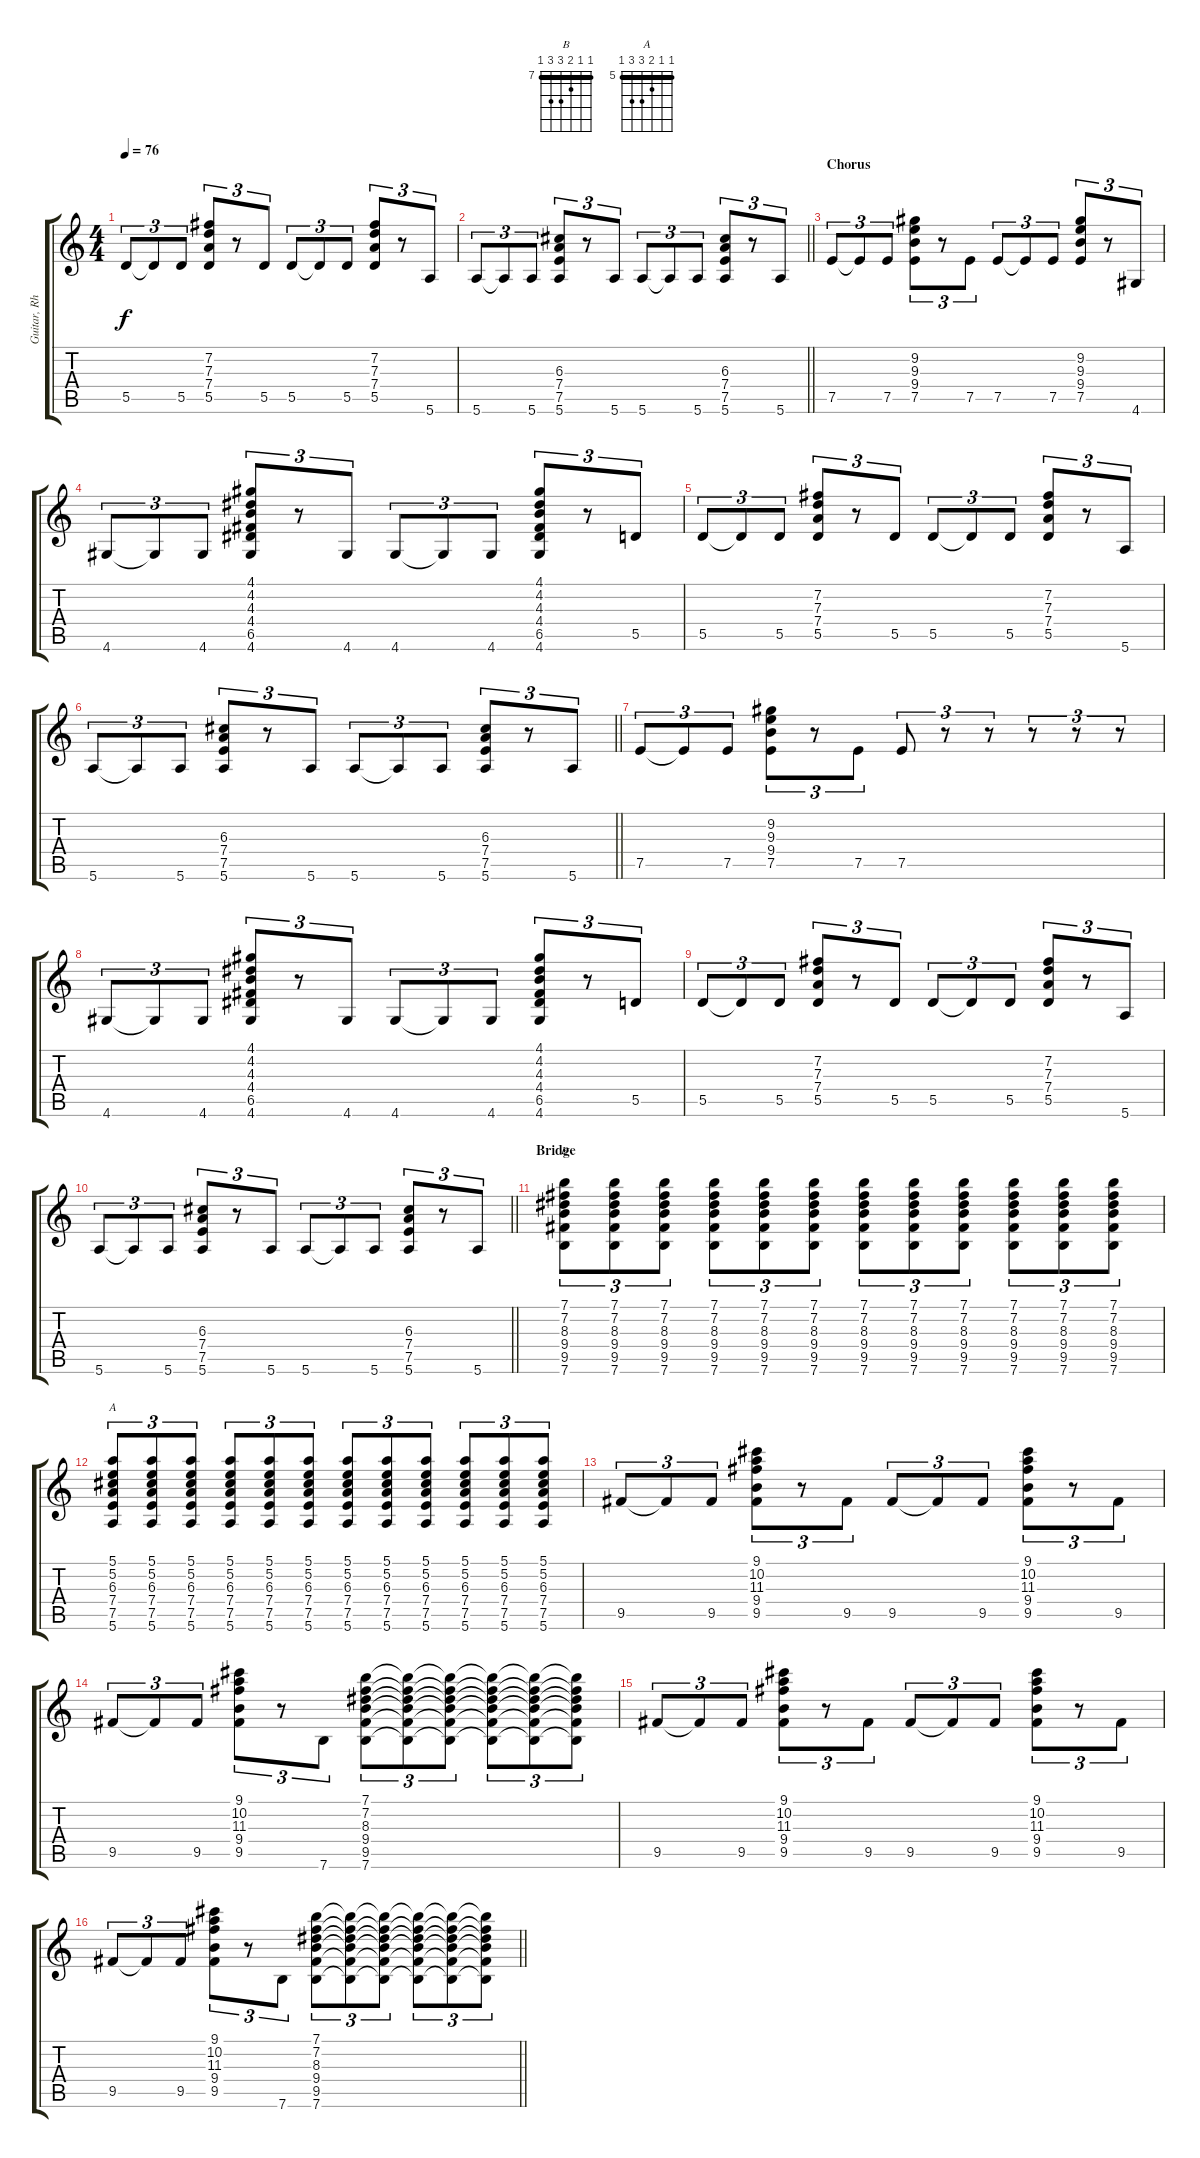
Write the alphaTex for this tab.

\track ("Guitar, Rhythm" "Guitar, Rh") {instrument acousticguitarsteel}
\staff {score tabs}
\tuning (E4 B3 G3 D3 A2 E2) {hide}
\chord ("B" 7 7 8 9 9 7) {firstfret 7 barre 7}
\chord ("A" 5 5 6 7 7 5) {firstfret 5 barre 5}
\ts (4 4)
\tempo 76
\clef g2
\ks c
5.5.8{tu (3 2) dy f} 5.5{t}.8{tu (3 2)} 5.5.8{tu (3 2)} (7.2 7.3 7.4 5.5).8{tu (3 2)} r.8{tu (3 2)} 5.5.8{tu (3 2)} 5.5.8{tu (3 2)} 5.5{t}.8{tu (3 2)} 5.5.8{tu (3 2)} (7.2 7.3 7.4 5.5).8{tu (3 2)} r.8{tu (3 2)} 5.6.8{tu (3 2)} |
\barLineRight lightlight
5.6.8{tu (3 2)} 5.6{t}.8{tu (3 2)} 5.6.8{tu (3 2)} (6.3 7.4 7.5 5.6).8{tu (3 2)} r.8{tu (3 2)} 5.6.8{tu (3 2)} 5.6.8{tu (3 2)} 5.6{t}.8{tu (3 2)} 5.6.8{tu (3 2)} (6.3 7.4 7.5 5.6).8{tu (3 2)} r.8{tu (3 2)} 5.6.8{tu (3 2)} |
\section ("" "Chorus")
7.5.8{tu (3 2)} 7.5{t}.8{tu (3 2)} 7.5.8{tu (3 2)} (9.2 9.3 9.4 7.5).8{tu (3 2)} r.8{tu (3 2)} 7.5.8{tu (3 2)} 7.5.8{tu (3 2)} 7.5{t}.8{tu (3 2)} 7.5.8{tu (3 2)} (9.2 9.3 9.4 7.5).8{tu (3 2)} r.8{tu (3 2)} 4.6.8{tu (3 2)} |
4.6.8{tu (3 2)} 4.6{t}.8{tu (3 2)} 4.6.8{tu (3 2)} (4.1 4.2 4.3 4.4 6.5 4.6).8{tu (3 2)} r.8{tu (3 2)} 4.6.8{tu (3 2)} 4.6.8{tu (3 2)} 4.6{t}.8{tu (3 2)} 4.6.8{tu (3 2)} (4.1 4.2 4.3 4.4 6.5 4.6).8{tu (3 2)} r.8{tu (3 2)} 5.5.8{tu (3 2)} |
5.5.8{tu (3 2)} 5.5{t}.8{tu (3 2)} 5.5.8{tu (3 2)} (7.2 7.3 7.4 5.5).8{tu (3 2)} r.8{tu (3 2)} 5.5.8{tu (3 2)} 5.5.8{tu (3 2)} 5.5{t}.8{tu (3 2)} 5.5.8{tu (3 2)} (7.2 7.3 7.4 5.5).8{tu (3 2)} r.8{tu (3 2)} 5.6.8{tu (3 2)} |
\barLineRight lightlight
5.6.8{tu (3 2)} 5.6{t}.8{tu (3 2)} 5.6.8{tu (3 2)} (6.3 7.4 7.5 5.6).8{tu (3 2)} r.8{tu (3 2)} 5.6.8{tu (3 2)} 5.6.8{tu (3 2)} 5.6{t}.8{tu (3 2)} 5.6.8{tu (3 2)} (6.3 7.4 7.5 5.6).8{tu (3 2)} r.8{tu (3 2)} 5.6.8{tu (3 2)} |
7.5.8{tu (3 2)} 7.5{t}.8{tu (3 2)} 7.5.8{tu (3 2)} (9.2 9.3 9.4 7.5).8{tu (3 2)} r.8{tu (3 2)} 7.5.8{tu (3 2)} 7.5.8{tu (3 2)} r.8{tu (3 2)} r.8{tu (3 2)} r.8{tu (3 2)} r.8{tu (3 2)} r.8{tu (3 2)} |
4.6.8{tu (3 2)} 4.6{t}.8{tu (3 2)} 4.6.8{tu (3 2)} (4.1 4.2 4.3 4.4 6.5 4.6).8{tu (3 2)} r.8{tu (3 2)} 4.6.8{tu (3 2)} 4.6.8{tu (3 2)} 4.6{t}.8{tu (3 2)} 4.6.8{tu (3 2)} (4.1 4.2 4.3 4.4 6.5 4.6).8{tu (3 2)} r.8{tu (3 2)} 5.5.8{tu (3 2)} |
5.5.8{tu (3 2)} 5.5{t}.8{tu (3 2)} 5.5.8{tu (3 2)} (7.2 7.3 7.4 5.5).8{tu (3 2)} r.8{tu (3 2)} 5.5.8{tu (3 2)} 5.5.8{tu (3 2)} 5.5{t}.8{tu (3 2)} 5.5.8{tu (3 2)} (7.2 7.3 7.4 5.5).8{tu (3 2)} r.8{tu (3 2)} 5.6.8{tu (3 2)} |
\barLineRight lightlight
5.6.8{tu (3 2)} 5.6{t}.8{tu (3 2)} 5.6.8{tu (3 2)} (6.3 7.4 7.5 5.6).8{tu (3 2)} r.8{tu (3 2)} 5.6.8{tu (3 2)} 5.6.8{tu (3 2)} 5.6{t}.8{tu (3 2)} 5.6.8{tu (3 2)} (6.3 7.4 7.5 5.6).8{tu (3 2)} r.8{tu (3 2)} 5.6.8{tu (3 2)} |
\section ("" "Bridge")
(7.1 7.2 8.3 9.4 9.5 7.6).8{tu (3 2) ch "B"} (7.1 7.2 8.3 9.4 9.5 7.6).8{tu (3 2)} (7.1 7.2 8.3 9.4 9.5 7.6).8{tu (3 2)} (7.1 7.2 8.3 9.4 9.5 7.6).8{tu (3 2)} (7.1 7.2 8.3 9.4 9.5 7.6).8{tu (3 2)} (7.1 7.2 8.3 9.4 9.5 7.6).8{tu (3 2)} (7.1 7.2 8.3 9.4 9.5 7.6).8{tu (3 2)} (7.1 7.2 8.3 9.4 9.5 7.6).8{tu (3 2)} (7.1 7.2 8.3 9.4 9.5 7.6).8{tu (3 2)} (7.1 7.2 8.3 9.4 9.5 7.6).8{tu (3 2)} (7.1 7.2 8.3 9.4 9.5 7.6).8{tu (3 2)} (7.1 7.2 8.3 9.4 9.5 7.6).8{tu (3 2)} |
(5.1 5.2 6.3 7.4 7.5 5.6).8{tu (3 2) ch "A"} (5.1 5.2 6.3 7.4 7.5 5.6).8{tu (3 2)} (5.1 5.2 6.3 7.4 7.5 5.6).8{tu (3 2)} (5.1 5.2 6.3 7.4 7.5 5.6).8{tu (3 2)} (5.1 5.2 6.3 7.4 7.5 5.6).8{tu (3 2)} (5.1 5.2 6.3 7.4 7.5 5.6).8{tu (3 2)} (5.1 5.2 6.3 7.4 7.5 5.6).8{tu (3 2)} (5.1 5.2 6.3 7.4 7.5 5.6).8{tu (3 2)} (5.1 5.2 6.3 7.4 7.5 5.6).8{tu (3 2)} (5.1 5.2 6.3 7.4 7.5 5.6).8{tu (3 2)} (5.1 5.2 6.3 7.4 7.5 5.6).8{tu (3 2)} (5.1 5.2 6.3 7.4 7.5 5.6).8{tu (3 2)} |
9.5.8{tu (3 2)} 9.5{t}.8{tu (3 2)} 9.5.8{tu (3 2)} (9.1 10.2 11.3 9.4 9.5).8{tu (3 2)} r.8{tu (3 2)} 9.5.8{tu (3 2)} 9.5.8{tu (3 2)} 9.5{t}.8{tu (3 2)} 9.5.8{tu (3 2)} (9.1 10.2 11.3 9.4 9.5).8{tu (3 2)} r.8{tu (3 2)} 9.5.8{tu (3 2)} |
9.5.8{tu (3 2)} 9.5{t}.8{tu (3 2)} 9.5.8{tu (3 2)} (9.1 10.2 11.3 9.4 9.5).8{tu (3 2)} r.8{tu (3 2)} 7.6.8{tu (3 2)} (7.1 7.2 8.3 9.4 9.5 7.6).8{tu (3 2)} (7.1{t} 7.2{t} 8.3{t} 9.4{t} 9.5{t} 7.6{t}).8{tu (3 2)} (7.1{t} 7.2{t} 8.3{t} 9.4{t} 9.5{t} 7.6{t}).8{tu (3 2)} (7.1{t} 7.2{t} 8.3{t} 9.4{t} 9.5{t} 7.6{t}).8{tu (3 2)} (7.1{t} 7.2{t} 8.3{t} 9.4{t} 9.5{t} 7.6{t}).8{tu (3 2)} (7.1{t} 7.2{t} 8.3{t} 9.4{t} 9.5{t} 7.6{t}).8{tu (3 2)} |
9.5.8{tu (3 2)} 9.5{t}.8{tu (3 2)} 9.5.8{tu (3 2)} (9.1 10.2 11.3 9.4 9.5).8{tu (3 2)} r.8{tu (3 2)} 9.5.8{tu (3 2)} 9.5.8{tu (3 2)} 9.5{t}.8{tu (3 2)} 9.5.8{tu (3 2)} (9.1 10.2 11.3 9.4 9.5).8{tu (3 2)} r.8{tu (3 2)} 9.5.8{tu (3 2)} |
\barLineRight lightlight
9.5.8{tu (3 2)} 9.5{t}.8{tu (3 2)} 9.5.8{tu (3 2)} (9.1 10.2 11.3 9.4 9.5).8{tu (3 2)} r.8{tu (3 2)} 7.6.8{tu (3 2)} (7.1 7.2 8.3 9.4 9.5 7.6).8{tu (3 2)} (7.1{t} 7.2{t} 8.3{t} 9.4{t} 9.5{t} 7.6{t}).8{tu (3 2)} (7.1{t} 7.2{t} 8.3{t} 9.4{t} 9.5{t} 7.6{t}).8{tu (3 2)} (7.1{t} 7.2{t} 8.3{t} 9.4{t} 9.5{t} 7.6{t}).8{tu (3 2)} (7.1{t} 7.2{t} 8.3{t} 9.4{t} 9.5{t} 7.6{t}).8{tu (3 2)} (7.1{t} 7.2{t} 8.3{t} 9.4{t} 9.5{t} 7.6{t}).8{tu (3 2)}
